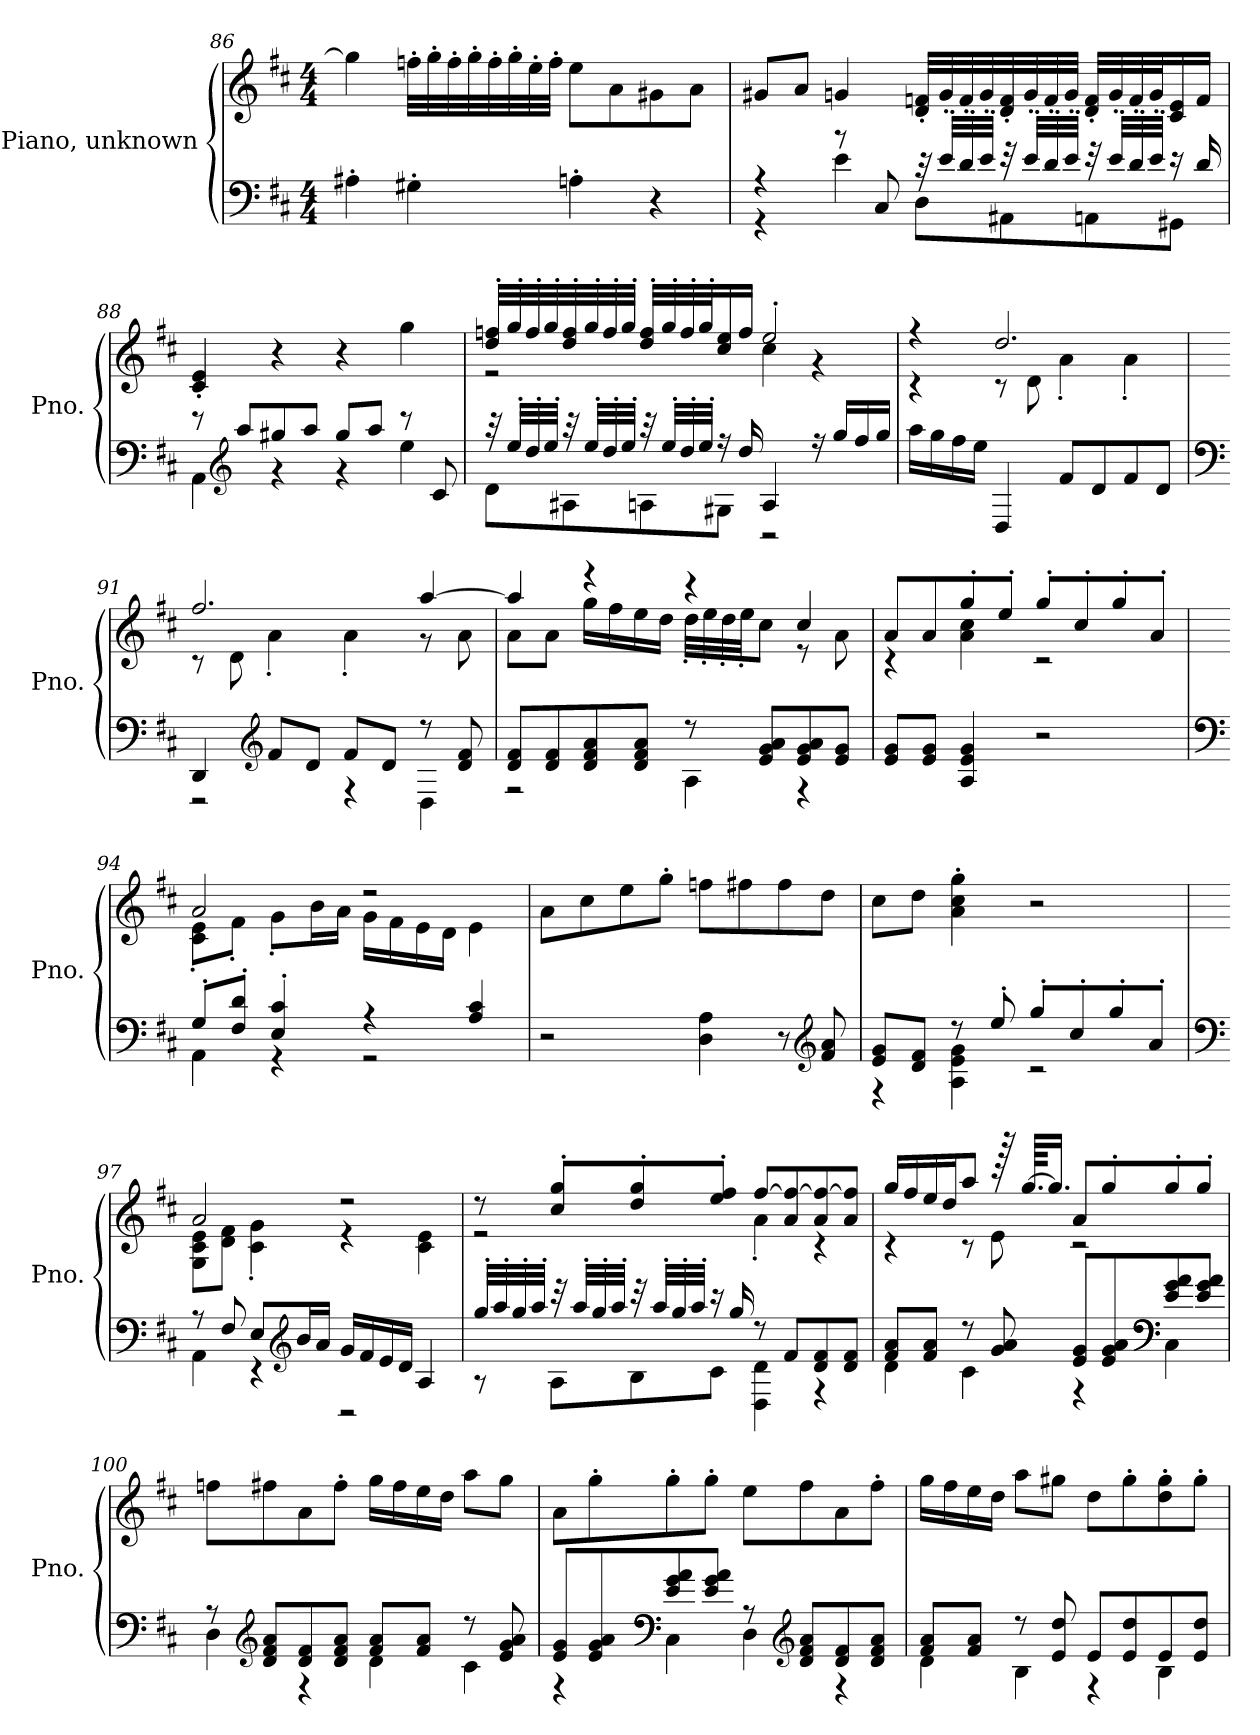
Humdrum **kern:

**kern	**kern
*part1	*part1
*staff2	*staff1
*I"Piano, unknown	*
*I'Pno.	*
*clefF4	*clefG2
*k[f#c#]	*k[f#c#]
*M4/4	*M4/4
=86	=86
4A#X'\	4gg\]
4G#X'\	32ffn'\LLL
.	32gg'\
.	32ff'\
.	32gg'\
.	32ff'\
.	32gg'\
.	32ee'\
.	32ff'\JJJ
4An'\	8ee\L
.	8a\
4r	8g#X\
.	8a\J
!!LO:LB:g=z
=87	=87
*^	*
4r	4r	8g#X/L
.	.	8a/J
8r	4e\	4gn/
8C#/	.	.
32r	8D\L	32d/' 32fn/'LLL
32e'/LLL	.	32g'/
32d'/	.	32f'/
32e'/JJJ	.	32g'/
32r	8AA#X\	32d/' 32f/'
32e'/LLL	.	32g'/
32d'/	.	32f'/
32e'/JJJ	.	32g'/JJJ
32r	8AAn\	32d/' 32f/'LLL
32e'/LLL	.	32g'/
32d'/	.	32f'/
32e'/JJJ	.	32g'/J
16r	8GG#X\J	16c#/ 16e/
16d/	.	16f/JJ
=88	=88	=88
8r	4AA\	4c#/' 4e/'
*clefG2	*	*
8aa/L	.	.
8gg#X/	4r	4r
8aa/J	.	.
8gg#/L	4r	4r
8aa/J	.	.
8r	4ee\	4gg\
8c#/	.	.
!!LO:PB:g=z
=89	=89	=89
*	*	*^
32r	8d\L	32dd/' 32ffn/'LLL	2r
32ee'/LLL	.	32gg'/	.
32dd'/	.	32ff'/	.
32ee'/JJJ	.	32gg'/	.
32r	8A#X\	32dd/' 32ff/'	.
32ee'/LLL	.	32gg'/	.
32dd'/	.	32ff'/	.
32ee'/JJJ	.	32gg'/JJJ	.
32r	8An\	32dd/' 32ff/'LLL	.
32ee'/LLL	.	32gg'/	.
32dd'/	.	32ff'/	.
32ee'/JJJ	.	32gg'/J	.
16r	8G#X\J	16cc#/ 16ee/	.
16dd/	.	16ff/JJ	.
4A/	2r	2ee'/	4cc#\
16r	.	.	4r
16gg/LL	.	.	.
16ff#/	.	.	.
16gg/JJ	.	.	.
*v	*v	*	*
=90	=90	=90
16aa\LL	4r	4r
16gg\	.	.
16ff#\	.	.
16ee\JJ	.	.
4D/	2.dd/	8r
.	.	8d\
8f#/L	.	4a'\
8d/	.	.
8f#/	.	4a'\
8d/J	.	.
=91	=91	=91
*clefF4	*	*
*^	*	*
4DD/	2r	2.ff#/	8r
.	.	.	8d\
*clefG2	*	*	*
8f#/L	.	.	4a'\
8d/J	.	.	.
8f#/L	4r	.	4a'\
8d/J	.	.	.
8r	4D\	[4aa/	8r
8d/ 8f#/	.	.	8a\
!!LO:LB:g=z	!!
=92	=92	=92	=92
8d/ 8f#/L	2r	4aa/]	8a\L
8d/ 8f#/	.	.	8a\J
8d/ 8f#/ 8a/	.	4r	16gg\LL
.	.	.	16ff#\
8d/ 8f#/ 8a/J	.	.	16ee\
.	.	.	16dd\JJ
8r	4A\	4r	32dd'\LLL
.	.	.	32ee'\
.	.	.	32dd'\
.	.	.	32ee'\JJ
8e/ 8g/ 8a/L	.	.	8cc#\J
8e/ 8g/ 8a/	4r	4cc#/	8r
8e/ 8g/J	.	.	8a\
*v	*v	*	*
=93	=93	=93
8e/ 8g/L	8a/L	4r
8e/ 8g/J	8a/	.
4A/ 4e/ 4g/	8gg'/	4a\ 4cc#\
.	8ee'/J	.
2r	8gg'/L	2r
.	8cc#'/	.
.	8gg'/	.
.	8a'/J	.
=94	=94	=94
*clefF4	*	*
*^	*	*
8G'/L	4AA\	2a/	8c#\' 8e\'L
8F#/' 8d/'J	.	.	8f#'\J
4E/' 4c#/'	4r	.	8g'\L
.	.	.	16b\L
.	.	.	16a\JJ
4r	2r	2r	16g\LL
.	.	.	16f#\
.	.	.	16e\
.	.	.	16d\JJ
4A/ 4c#/	.	.	4e\
*v	*v	*	*
*	*v	*v
!!LO:LB:g=z
=95	=95
2r	8a\L
.	8cc#\
.	8ee\
.	8gg'\J
4D\ 4A\	8ffn\L
.	8ff#X\
8r	8ff#\
*clefG2	*
8f#/ 8a/	8dd\J
=96	=96
*^	*
8e/ 8g/L	4r	8cc#\L
8d/ 8f#/J	.	8dd\J
8r	4A\ 4e\ 4g\	4a\' 4cc#\' 4gg\'
8ee'/	.	.
8gg'/L	2r	2r
8cc#'/	.	.
8gg'/	.	.
8a'/J	.	.
=97	=97	=97
*clefF4	*	*
*	*	*^
8r	4AA\	2a/	8G\ 8c#\ 8e\L
8F#/	.	.	8d\ 8f#\J
8E/L	4r	.	4c#\' 4g\'
*clefG2	*	*	*
16b/L	.	.	.
16a/JJ	.	.	.
16g/LL	2r	2r	4r
16f#/	.	.	.
16e/	.	.	.
16d/JJ	.	.	.
4A/	.	.	4c#\ 4e\
!!LO:LB:g=z	!!
=98	=98	=98	=98
32gg'/LLL	8r	8r	2r
32aa'/	.	.	.
32gg'/	.	.	.
32aa'/JJJ	.	.	.
32r	8A\L	8cc#/' 8gg/'L	.
32aa'/LLL	.	.	.
32gg'/	.	.	.
32aa'/JJJ	.	.	.
32r	8B\	8dd/' 8gg/'	.
32aa'/LLL	.	.	.
32gg'/	.	.	.
32aa'/JJJ	.	.	.
16r	8c#\J	8ee/' 8ff#/'J	.
16gg/	.	.	.
8r	4D\ 4d\	[8ff#/L	4a'\
8f#/L	.	8a/ 8ff#/_	.
8d/ 8f#/	4r	8a/ 8ff#/_	4r
8d/ 8f#/J	.	8a/ 8ff#/]J	.
=99	=99	=99	=99
8f#/ 8a/L	4d\	16gg/LL	4r
.	.	16ff#/	.
8f#/ 8a/J	.	16ee/	.
.	.	16dd/J	.
8r	4c#\	8aa/J	8r
8g/ 8a/	.	128r	8e\
.	.	[64.gg/KKLL	.
.	.	16.gg/JJ]	.
8e/ 8g/L	4r	8a/L	2r
8e/ 8g/ 8a/	.	8gg'/	.
*clefF4	*	*	*
8e/ 8g/ 8a/	4C#\	8gg'/	.
8e/ 8g/ 8a/J	.	8gg'/J	.
*	*	*v	*v
!!LO:LB:g=z
=100	=100	=100
8r	4D\	8ffn\L
*clefG2	*	*
8d/ 8f#/ 8a/L	.	8ff#X\
8d/ 8f#/	4r	8a\
8d/ 8f#/ 8a/J	.	8ff#'\J
8f#/ 8a/L	4d\	16gg\LL
.	.	16ff#\
8f#/ 8a/J	.	16ee\
.	.	16dd\JJ
8r	4c#\	8aa\L
8e/ 8g/ 8a/	.	8gg\J
=101	=101	=101
8e/ 8g/L	4r	8a\L
8e/ 8g/ 8a/	.	8gg'\
*clefF4	*	*
8e/ 8g/ 8a/	4C#\	8gg'\
8e/ 8g/ 8a/J	.	8gg'\J
8r	4D\	8ee\L
*clefG2	*	*
8d/ 8f#/ 8a/L	.	8ff#\
8d/ 8f#/	4r	8a\
8d/ 8f#/ 8a/J	.	8ff#'\J
=102	=102	=102
8f#/ 8a/L	4d\	16gg\LL
.	.	16ff#\
8f#/ 8a/J	.	16ee\
.	.	16dd\JJ
8r	4B\	8aa\L
8e/ 8dd/	.	8gg#X\J
8e/L	4r	8dd\L
8e/ 8dd/	.	8gg#'\
8e/	4B\	8dd\' 8gg#\'
8e/ 8dd/J	.	8gg#'\J
*v	*v	*
=	=
*-	*-
